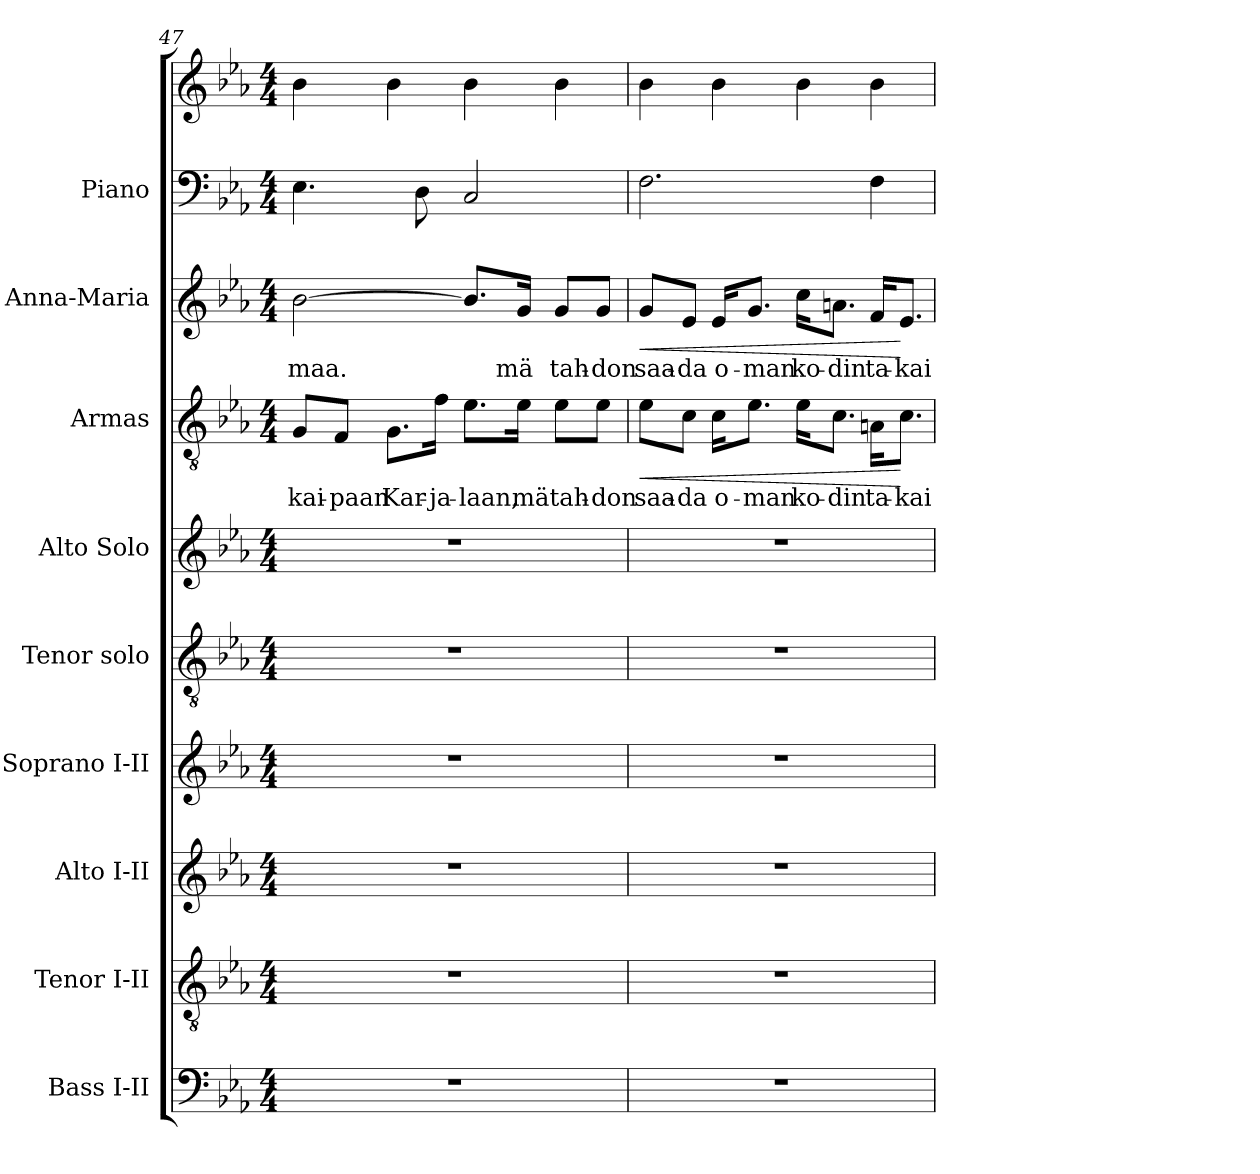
**kern	**kern	**kern	**kern	**kern	**kern	**kern	**text	**dynam	**kern	**text	**dynam	**kern	**kern	**dynam
*part9	*part8	*part7	*part6	*part5	*part4	*part3	*part3	*part3	*part2	*part2	*part2	*part1	*part1	*part1
*staff10	*staff9	*staff8	*staff7	*staff6	*staff5	*staff4	*staff4	*staff4	*staff3	*staff3	*staff3	*staff2	*staff1	*staff1/2
*I"Bass I-II	*I"Tenor I-II	*I"Alto I-II	*I"Soprano I-II	*I"Tenor solo	*I"Alto Solo	*I"Armas	*	*	*I"Anna-Maria	*	*	*I"Piano	*	*
*I'B.	*I'T.	*I'A.	*I'S.	*I'T. Solo	*I'A. Solo	*I'Armas	*	*	*I'A-M	*	*	*I'Pno.	*	*
!!LO:PB:g=z
*clefF4	*clefGv2	*clefG2	*clefG2	*clefGv2	*clefG2	*clefGv2	*	*	*clefG2	*	*	*clefF4	*clefG2	*
*	*ITrd7c12	*	*	*ITrd7c12	*	*ITrd7c12	*	*	*	*	*	*	*	*
*k[b-e-a-]	*k[b-e-a-]	*k[b-e-a-]	*k[b-e-a-]	*k[b-e-a-]	*k[b-e-a-]	*k[b-e-a-]	*	*	*k[b-e-a-]	*	*	*k[b-e-a-]	*k[b-e-a-]	*
*E-:	*E-:	*E-:	*E-:	*E-:	*E-:	*E-:	*	*	*E-:	*	*	*E-:	*E-:	*
*M4/4	*M4/4	*M4/4	*M4/4	*M4/4	*M4/4	*M4/4	*	*	*M4/4	*	*	*M4/4	*M4/4	*
=47	=47	=47	=47	=47	=47	=47	=47	=47	=47	=47	=47	=47	=47	=47
!	!	!	!	!	!	!	!LO:LY:b:color=#000000	!	!	!	!	!	!	!
!	!	!	!	!	!	!	!	!	!	!LO:LY:b:color=#000000	!	!	!	!
1r	1r	1r	1r	1r	1r	8GGi/L	kai-	.	[>2b-i\	maa.	.	4.E-i\	4b-i	.
!	!	!	!	!	!	!	!LO:LY:b:color=#000000	!	!	!	!	!	!	!
.	.	.	.	.	.	8FFi/J	-paan	.	.	.	.	.	.	.
!	!	!	!	!	!	!	!LO:LY:b:color=#000000	!	!	!	!	!	!	!
.	.	.	.	.	.	8.GGi\L	Kar-	.	.	.	.	.	4b-i	.
.	.	.	.	.	.	.	.	.	.	.	.	8Di\	.	.
!	!	!	!	!	!	!	!LO:LY:b:color=#000000	!	!	!	!	!	!	!
.	.	.	.	.	.	16Fi\Jk	-ja-	.	.	.	.	.	.	.
!	!	!	!	!	!	!	!LO:LY:b:color=#000000	!	!	!	!	!	!	!
.	.	.	.	.	.	8.E-i\L	-laan,	.	8.b-i/L]	.	.	2Ci/	4b-i	.
!	!	!	!	!	!	!	!LO:LY:b:color=#000000	!	!	!	!	!	!	!
!	!	!	!	!	!	!	!	!	!	!LO:LY:b:color=#000000	!	!	!	!
.	.	.	.	.	.	16E-i\Jk	mä	.	16gi/Jk	mä	.	.	.	.
!	!	!	!	!	!	!	!LO:LY:b:color=#000000	!	!	!	!	!	!	!
!	!	!	!	!	!	!	!	!	!	!LO:LY:b:color=#000000	!	!	!	!
.	.	.	.	.	.	8E-i\L	tah-	.	8gi/L	tah-	.	.	4b-i	.
!	!	!	!	!	!	!	!LO:LY:b:color=#000000	!	!	!	!	!	!	!
!	!	!	!	!	!	!	!	!	!	!LO:LY:b:color=#000000	!	!	!	!
.	.	.	.	.	.	8E-i\J	-don	.	8gi/J	-don	.	.	.	.
=48	=48	=48	=48	=48	=48	=48	=48	=48	=48	=48	=48	=48	=48	=48
!	!	!	!	!	!	!	!LO:LY:b:color=#000000	!LO:HP:b	!	!	!	!	!	!
!	!	!	!	!	!	!	!	!	!	!LO:LY:b:color=#000000	!LO:HP:b	!	!	!
1r	1r	1r	1r	1r	1r	8E-i\L	saa-	<	8gi/L	saa-	<	2.Fi\	4b-i	.
!	!	!	!	!	!	!	!LO:LY:b:color=#000000	!	!	!	!	!	!	!
!	!	!	!	!	!	!	!	!	!	!LO:LY:b:color=#000000	!	!	!	!
.	.	.	.	.	.	8Ci\J	-da	.	8e-i/J	-da	.	.	.	.
!	!	!	!	!	!	!	!LO:LY:b:color=#000000	!	!	!	!	!	!	!
!	!	!	!	!	!	!	!	!	!	!LO:LY:b:color=#000000	!	!	!	!
.	.	.	.	.	.	16Ci\KL	o-	.	16e-i/KL	o-	.	.	4b-i	.
!	!	!	!	!	!	!	!LO:LY:b:color=#000000	!	!	!	!	!	!	!
!	!	!	!	!	!	!	!	!	!	!LO:LY:b:color=#000000	!	!	!	!
.	.	.	.	.	.	8.E-i\J	-man	.	8.gi/J	-man	.	.	.	.
!	!	!	!	!	!	!	!LO:LY:b:color=#000000	!	!	!	!	!	!	!
!	!	!	!	!	!	!	!	!	!	!LO:LY:b:color=#000000	!	!	!	!
.	.	.	.	.	.	16E-i\KL	ko-	.	16cci\KL	ko-	.	.	4b-i	.
!	!	!	!	!	!	!	!LO:LY:b:color=#000000	!	!	!	!	!	!	!
!	!	!	!	!	!	!	!	!	!	!LO:LY:b:color=#000000	!	!	!	!
.	.	.	.	.	.	8.Ci\J	-din	.	8.ani\J	-din	.	.	.	.
!	!	!	!	!	!	!	!LO:LY:b:color=#000000	!	!	!	!	!	!	!
!	!	!	!	!	!	!	!	!	!	!LO:LY:b:color=#000000	!	!	!	!
.	.	.	.	.	.	16AAni\KL	ta-	.	16fi/KL	ta-	.	4Fi\	4b-i	[ [
!	!	!	!	!	!	!	!LO:LY:b:color=#000000	!	!	!	!	!	!	!
!	!	!	!	!	!	!	!	!	!	!LO:LY:b:color=#000000	!	!	!	!
.	.	.	.	.	.	8.Ci\J	-kai-	[	8.e-i/J	-kai-	[	.	.	.
=	=	=	=	=	=	=	=	=	=	=	=	=	=	=
*-	*-	*-	*-	*-	*-	*-	*-	*-	*-	*-	*-	*-	*-	*-
